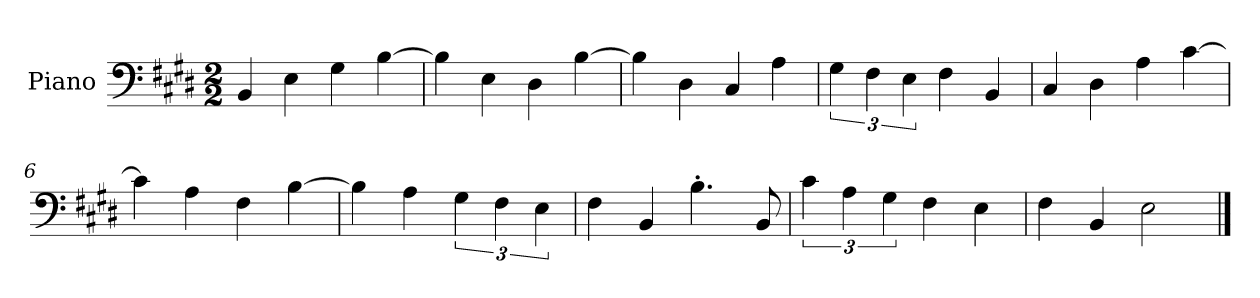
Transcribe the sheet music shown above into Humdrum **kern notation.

**kern
*part1
*staff1
*I"Piano
*I'Pno.
*clefF4
*k[f#c#g#d#]
*M2/2
*MM120
=1
4BB/
4E\
4G#\
[4B\
=2
4B\]
4E\
4D#\
[4B\
=3
4B\]
4D#\
4C#/
4A\
=4
6G#\
6F#\
6E\
4F#\
4BB/
=5
4C#/
4D#\
4A\
[4c#\
=6
4c#\]
4A\
4F#\
[4B\
=7
4B\]
4A\
6G#\
6F#\
6E\
=8
4F#\
4BB/
4.B'\
8BB/
=9
6c#\
6A\
6G#\
4F#\
4E\
!!LO:LB:g=z
=10
4F#\
4BB/
2E\
==
*-
